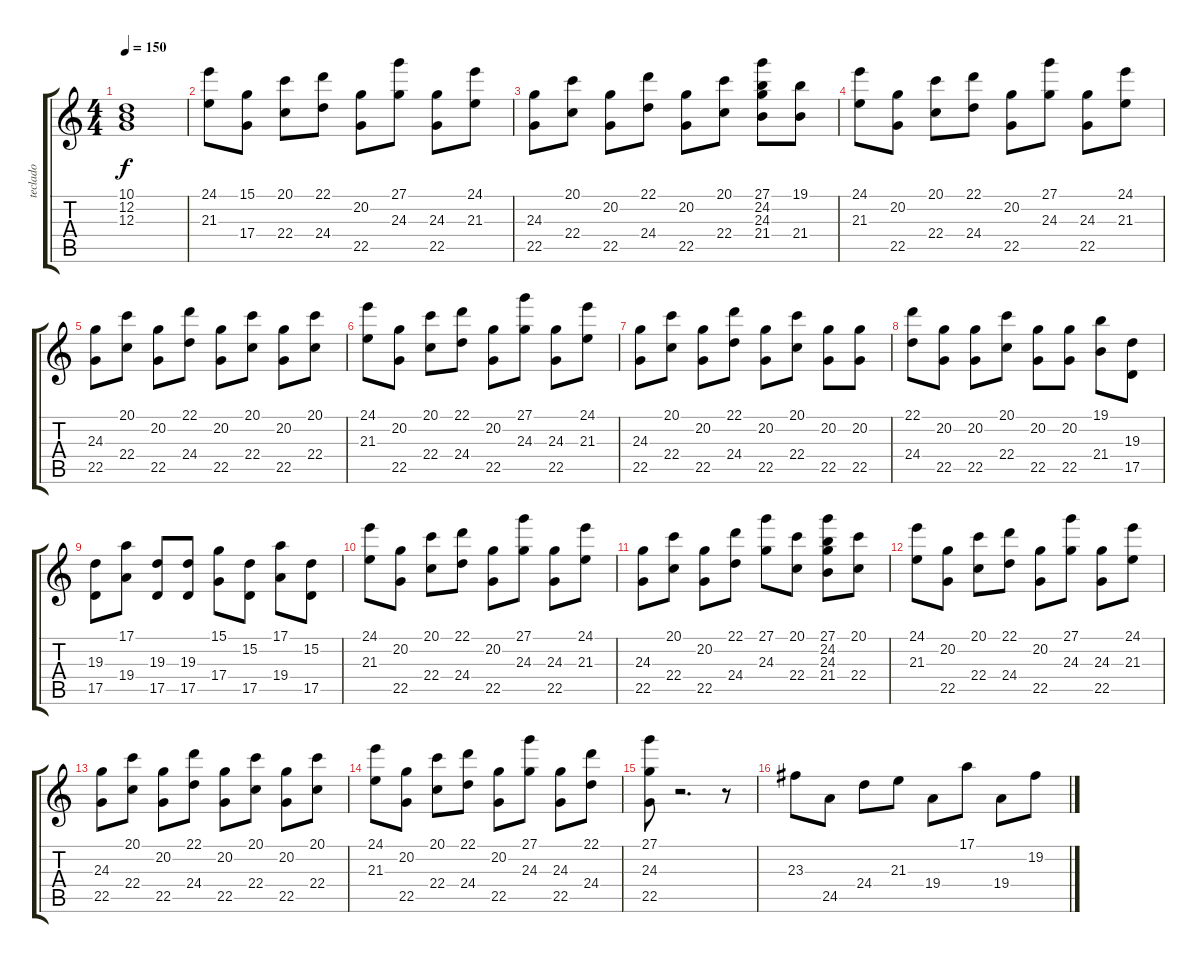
\track ("teclado" "teclado") {instrument stringensemble1}
\staff {score tabs}
\tuning (E4 B3 G3 D3 A2 E2) {hide}
\ts (4 4)
\tempo 150
\clef g2
\ks c
(10.1 12.2 12.3).1{dy f} |
(24.1 21.3).8 (15.1 17.4).8 (20.1 22.4).8 (22.1 24.4).8 (20.2 22.5).8 (27.1 24.3).8 (24.3 22.5).8 (24.1 21.3).8 |
(24.3 22.5).8 (20.1 22.4).8 (20.2 22.5).8 (22.1 24.4).8 (20.2 22.5).8 (20.1 22.4).8 (27.1 24.2 24.3 21.4).8 (19.1 21.4).8 |
(24.1 21.3).8 (20.2 22.5).8 (20.1 22.4).8 (22.1 24.4).8 (20.2 22.5).8 (27.1 24.3).8 (24.3 22.5).8 (24.1 21.3).8 |
(24.3 22.5).8 (20.1 22.4).8 (20.2 22.5).8 (22.1 24.4).8 (20.2 22.5).8 (20.1 22.4).8 (20.2 22.5).8 (20.1 22.4).8 |
(24.1 21.3).8 (20.2 22.5).8 (20.1 22.4).8 (22.1 24.4).8 (20.2 22.5).8 (27.1 24.3).8 (24.3 22.5).8 (24.1 21.3).8 |
(24.3 22.5).8 (20.1 22.4).8 (20.2 22.5).8 (22.1 24.4).8 (20.2 22.5).8 (20.1 22.4).8 (20.2 22.5).8 (20.2 22.5).8 |
(22.1 24.4).8 (20.2 22.5).8 (20.2 22.5).8 (20.1 22.4).8 (20.2 22.5).8 (20.2 22.5).8 (19.1 21.4).8 (19.3 17.5).8 |
(19.3 17.5).8 (17.1 19.4).8 (19.3 17.5).8 (19.3 17.5).8 (15.1 17.4).8 (15.2 17.5).8 (17.1 19.4).8 (15.2 17.5).8 |
(24.1 21.3).8 (20.2 22.5).8 (20.1 22.4).8 (22.1 24.4).8 (20.2 22.5).8 (27.1 24.3).8 (24.3 22.5).8 (24.1 21.3).8 |
(24.3 22.5).8 (20.1 22.4).8 (20.2 22.5).8 (22.1 24.4).8 (27.1 24.3).8 (20.1 22.4).8 (27.1 24.2 24.3 21.4).8 (20.1 22.4).8 |
(24.1 21.3).8 (20.2 22.5).8 (20.1 22.4).8 (22.1 24.4).8 (20.2 22.5).8 (27.1 24.3).8 (24.3 22.5).8 (24.1 21.3).8 |
(24.3 22.5).8 (20.1 22.4).8 (20.2 22.5).8 (22.1 24.4).8 (20.2 22.5).8 (20.1 22.4).8 (20.2 22.5).8 (20.1 22.4).8 |
(24.1 21.3).8 (20.2 22.5).8 (20.1 22.4).8 (22.1 24.4).8 (20.2 22.5).8 (27.1 24.3).8 (24.3 22.5).8 (22.1 24.4).8 |
(27.1 24.3 22.5).8 r.2{d} r.8 |
23.3.8 24.5.8 24.4.8 21.3.8 19.4.8 17.1.8 19.4.8 19.2.8
